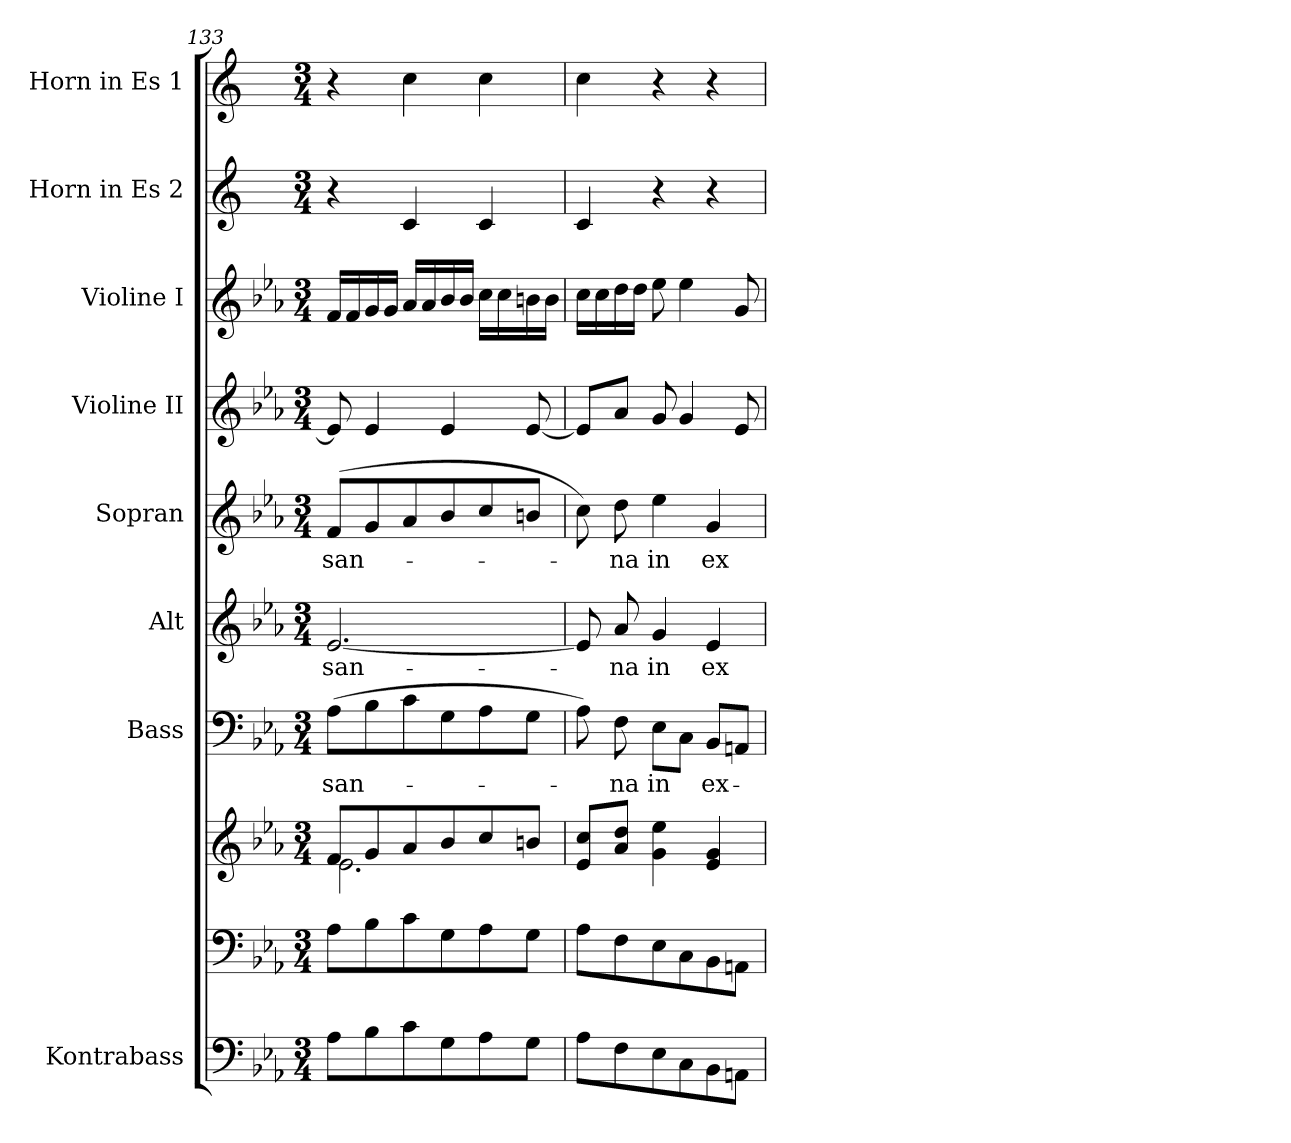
**kern	**kern	**kern	**kern	**text	**kern	**text	**kern	**text	**kern	**kern	**kern	**kern
*part9	*part8	*part8	*part7	*part7	*part6	*part6	*part5	*part5	*part4	*part3	*part2	*part1
*staff10	*staff9	*staff8	*staff7	*staff7	*staff6	*staff6	*staff5	*staff5	*staff4	*staff3	*staff2	*staff1
*I"Kontrabass	*	*	*I"Bass	*	*I"Alt	*	*I"Sopran	*	*I"Violine II	*I"Violine I	*I"Horn in Es 2	*I"Horn in Es 1
*I'Kb.	*	*	*I'B.	*	*I'A.	*	*I'S.	*	*I'Vl. II	*I'Vl. I	*	*
*clefF4	*clefF4	*clefG2	*clefF4	*	*clefG2	*	*clefG2	*	*clefG2	*clefG2	*clefG2	*clefG2
*ITrd7c12	*	*	*	*	*	*	*	*	*	*	*ITrd5c9	*ITrd5c9
*k[b-e-a-]	*k[b-e-a-]	*k[b-e-a-]	*k[b-e-a-]	*	*k[b-e-a-]	*	*k[b-e-a-]	*	*k[b-e-a-]	*k[b-e-a-]	*k[b-e-a-]	*k[b-e-a-]
*E-:	*E-:	*E-:	*E-:	*	*E-:	*	*E-:	*	*E-:	*E-:	*E-:	*E-:
*M3/4	*M3/4	*M3/4	*M3/4	*	*M3/4	*	*M3/4	*	*M3/4	*M3/4	*M3/4	*M3/4
=133	=133	=133	=133	=133	=133	=133	=133	=133	=133	=133	=133	=133
*	*	*^	*	*	*	*	*	*	*	*	*	*
!	!	!	!	!	!LO:LY:b	!	!LO:LY:b	!	!LO:LY:b	!	!	!	!
8AA-\L	8A-\L	8f/L	2.e-\	(>8A-\L	-san-	[2.e-/	-san-	(>8f/L	-san-	8e-/]	16f/LL	4r	4r
.	.	.	.	.	.	.	.	.	.	.	16f/	.	.
8BB-\	8B-\	8g/	.	8B-\	.	.	.	8g/	.	4e-/	16g/	.	.
.	.	.	.	.	.	.	.	.	.	.	16g/JJ	.	.
8C\	8c\	8a-/	.	8c\	.	.	.	8a-/	.	.	16a-/LL	4E-/	4e-\
.	.	.	.	.	.	.	.	.	.	.	16a-/	.	.
8GG\	8G\	8b-/	.	8G\	.	.	.	8b-/	.	4e-/	16b-/	.	.
.	.	.	.	.	.	.	.	.	.	.	16b-/JJ	.	.
8AA-\	8A-\	8cc/	.	8A-\	.	.	.	8cc/	.	.	16cc\LL	4E-/	4e-\
.	.	.	.	.	.	.	.	.	.	.	16cc\	.	.
8GG\J	8G\J	8bn/J	.	8G\J	.	.	.	8bn/J	.	[8e-/	16bn\	.	.
.	.	.	.	.	.	.	.	.	.	.	16b\JJ	.	.
*	*	*v	*v	*	*	*	*	*	*	*	*	*	*
!!LO:PB:g=z
=134	=134	=134	=134	=134	=134	=134	=134	=134	=134	=134	=134	=134
8AA-\L	8A-\L	8e-/ 8cc/L	8A-\)	.	8e-/]	.	8cc\)	.	8e-/L]	16cc\LL	4E-/	4e-\
.	.	.	.	.	.	.	.	.	.	16cc\	.	.
!	!	!	!	!LO:LY:b	!	!LO:LY:b	!	!LO:LY:b	!	!	!	!
8FF\	8F\	8a-/ 8dd/J	8F\	-na	8a-/	-na	8dd\	-na	8a-/J	16dd\	.	.
.	.	.	.	.	.	.	.	.	.	16dd\JJ	.	.
!	!	!	!	!LO:LY:b	!	!LO:LY:b	!	!LO:LY:b	!	!	!	!
8EE-\	8E-\	4g\ 4ee-\	8E-\L	in	4g/	in	4ee-\	in	8g/	8ee-\	4r	4r
8CC\	8C\	.	8C\J	.	.	.	.	.	4g/	4ee-\	.	.
!	!	!	!	!LO:LY:b	!	!LO:LY:b	!	!LO:LY:b	!	!	!	!
8BBB-\	8BB-\	4e-/ 4g/	8BB-/L	ex-	4e-/	ex-	4g/	ex-	.	.	4r	4r
8AAAn\J	8AAn\J	.	8AAn/J	.	.	.	.	.	8e-/	8g/	.	.
=	=	=	=	=	=	=	=	=	=	=	=	=
*-	*-	*-	*-	*-	*-	*-	*-	*-	*-	*-	*-	*-
